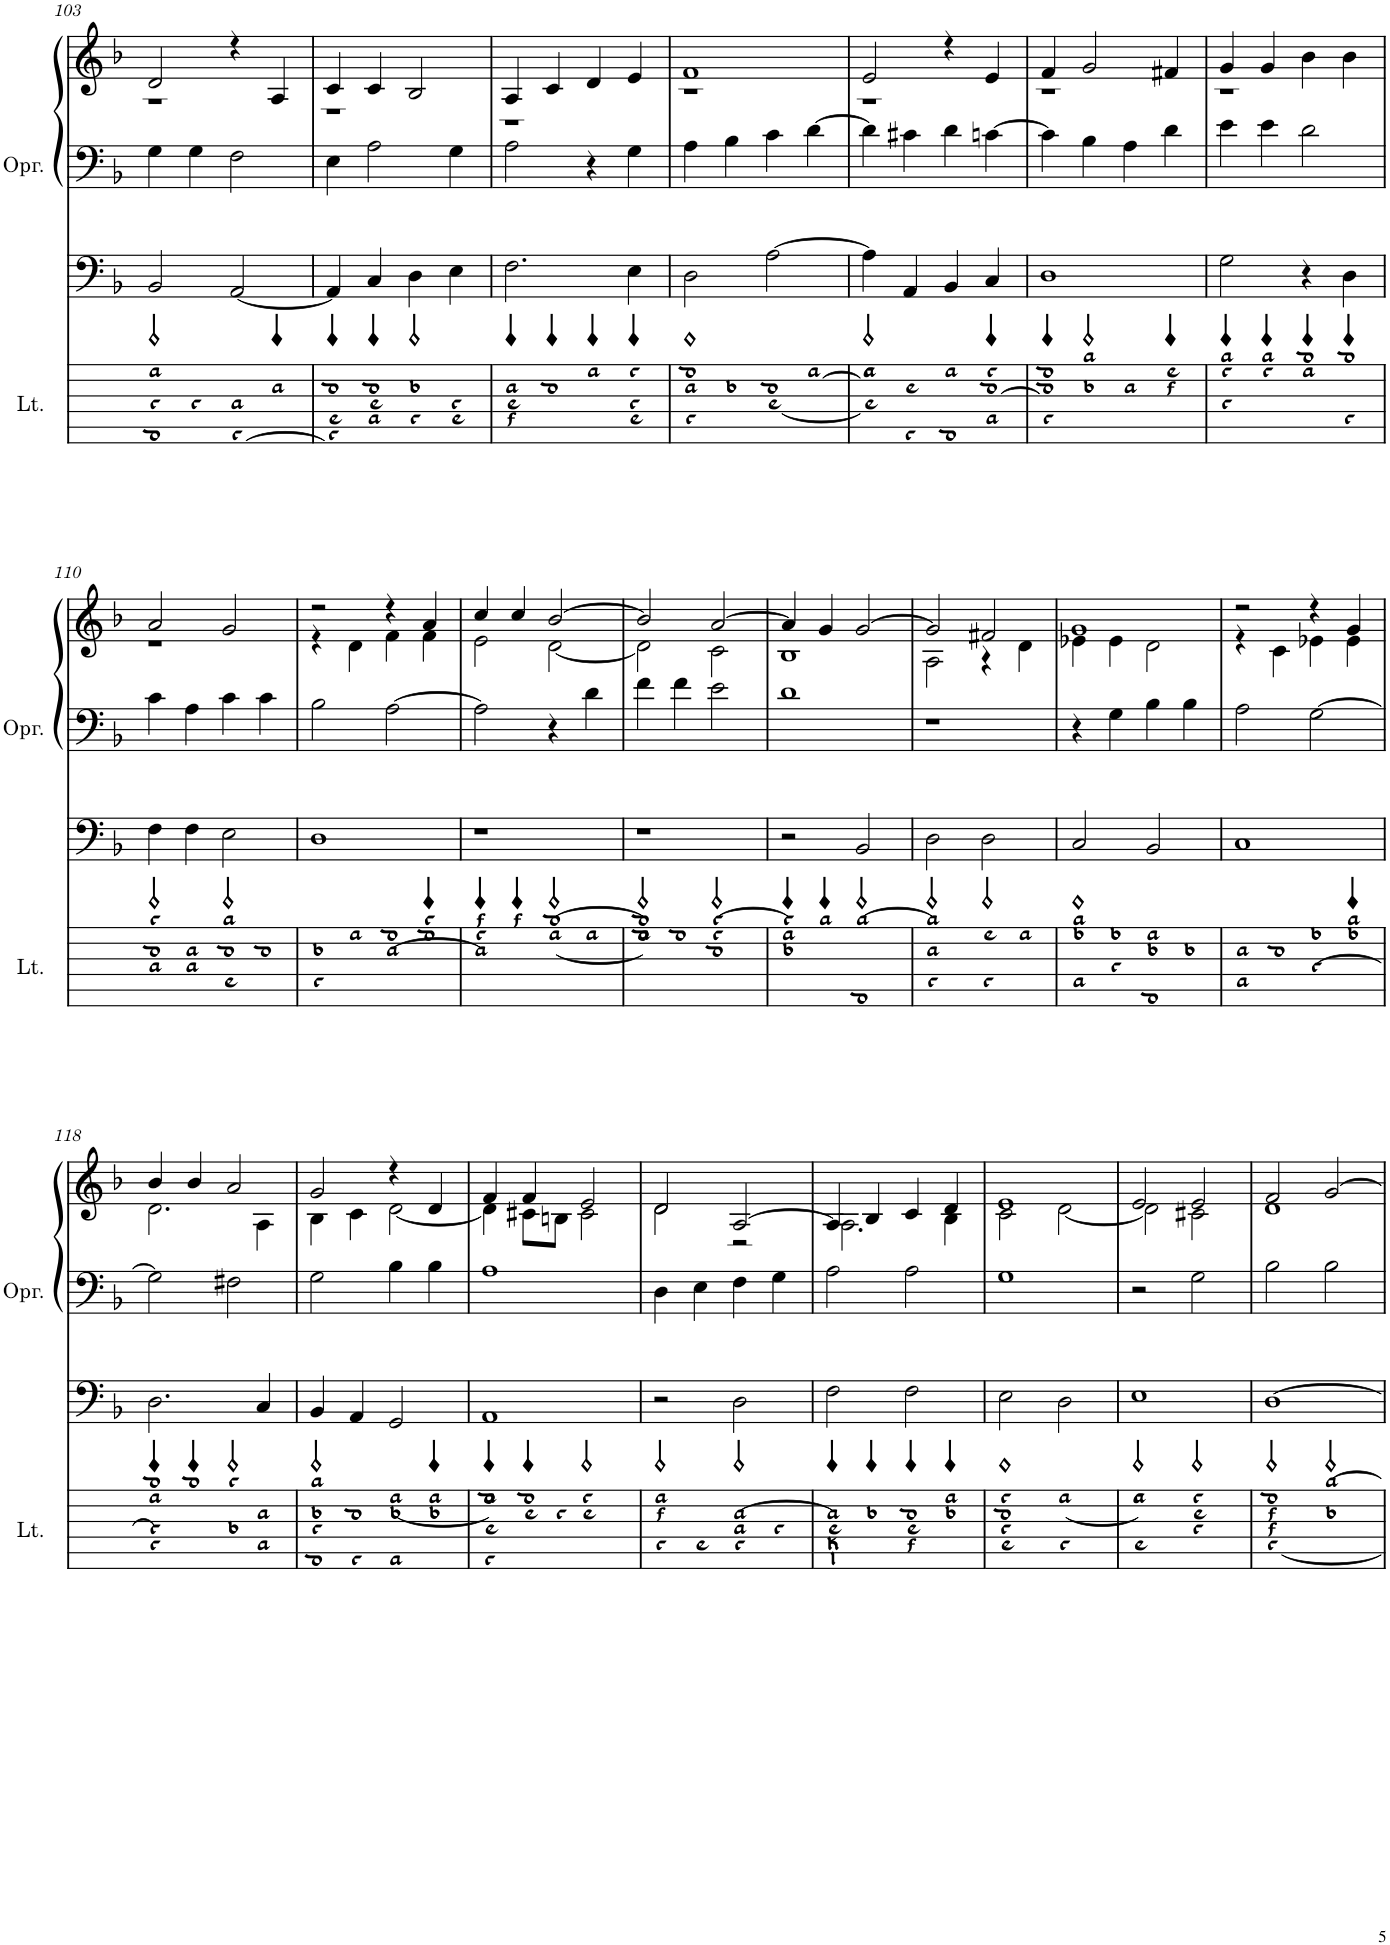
**kern	**kern	**kern	**kern
*part2	*part1	*part1	*part1
*staff4	*staff3	*staff2	*staff1
*I"Lute	*I"Organ	*	*
*I'Lt.	*	*	*
!!LO:PB:g=z
*	*clefF4	*clefF4	*clefG2
*k[b-]	*k[b-]	*k[b-]	*k[b-]
*M2/2	*M2/2	*M2/2	*M2/2
*met(c|)	*met(c|)	*met(c|)	*met(c|)
=103	=103	=103	=103
*^	*	*	*^
*	*^	*	*	*	*
*	*	*^	*	*	*	*
2d	1r	4G	2BB-	2BB-/	4G\	2d/	1r
.	.	4G	.	.	4G\	.	.
4r	.	[2AA 2F	2r	[2AA/	2F\	4r	.
4A	.	.	.	.	.	4A/	.
=104	=104	=104	=104	=104	=104	=104	=104
4c	1r	4AA] 4E	4r	4AA/]	4E\	4c/	1r
4c	.	2A	4C	4C/	2A\	4c/	.
2B-	.	.	4D	4D\	.	2B-/	.
.	.	4E 4G	4r	4E\	4G\	.	.
=105	=105	=105	=105	=105	=105	=105	=105
4A	1r	2A	2.F	2.F\	2A\	4A/	1r
4c	.	.	.	.	.	4c/	.
4d	.	4r	.	.	4r	4d/	.
4e	.	4E 4G	4r	4E\	4G\	4e/	.
=106	=106	=106	=106	=106	=106	=106	=106
1f	1r	4A	2D	2D\	4A\	1f	1r
.	.	4B-	.	.	4B-\	.	.
.	.	4c	[2A	[2A\	4c\	.	.
.	.	[4d	.	.	[4d\	.	.
=107	=107	=107	=107	=107	=107	=107	=107
2e	1r	4A] 4d]	4r	4A\]	4d\]	2e/	1r
.	.	4AA 4c#X	4r	4AA/	4c#X\	.	.
4r	.	4BB- 4d	4r	4BB-/	4d\	4r	.
4e	.	4C [4cn	4r	4C/	[4cn\	4e/	.
=108	=108	=108	=108	=108	=108	=108	=108
4f	1r	4c]	1D	1D	4c\]	4f/	1r
2g	.	4B-	.	.	4B-\	2g/	.
.	.	4A	.	.	4A\	.	.
4f#X	.	4d	.	.	4d\	4f#X/	.
=109	=109	=109	=109	=109	=109	=109	=109
4g	1r	4e	2G	2G\	4e\	4g/	1r
4g	.	4e	.	.	4e\	4g/	.
4b-	.	2d	4r	4r	2d\	4b-\	.
4b-	.	.	4D	4D\	.	4b-\	.
!!LO:LB:g=z	!!
=110	=110	=110	=110	=110	=110	=110	=110
2a	1r	4F 4c	4r	4F\	4c\	2a/	1r
.	.	4F 4A	4r	4F\	4A\	.	.
2g	.	4c	2E	2E\	4c\	2g/	.
.	.	4c	.	.	4c\	.	.
=111	=111	=111	=111	=111	=111	=111	=111
2r	4r	2B-	1D	1D	2B-\	2r	4r
.	4d	.	.	.	.	.	4d\
4r	4f	[2A	.	.	[2A\	4r	4f\
4a	4f	.	.	.	.	4a/	4f\
*	*	*v	*v	*	*	*	*
=112	=112	=112	=112	=112	=112	=112
4cc	2e	2A]	1r	2A\]	4cc/	2e\
4cc	.	.	.	.	4cc/	.
[2b-	[2d	4r	.	4r	[2b-/	[2d\
.	.	4d	.	4d\	.	.
=113	=113	=113	=113	=113	=113	=113
2b-]	2d]	4f	1r	4f\	2b-/]	2d\]
.	.	4f	.	4f\	.	.
[2a	2c	2e	.	2e\	[2a/	2c\
=114	=114	=114	=114	=114	=114	=114
*	*	*^	*	*	*	*
4a]	1B-	1d	2ryy	2r	1d	4a/]	1B-
4g	.	.	.	.	.	4g/	.
[2g	.	.	2BB-	2BB-/	.	[2g/	.
=115	=115	=115	=115	=115	=115	=115	=115
2g]	2A	2D	2r	2D\	1r	2g/]	2A\
2f#X	4r	2D	2r	2D\	.	2f#X/	4r
.	4d	.	.	.	.	.	4d\
=116	=116	=116	=116	=116	=116	=116	=116
1g	4e-X	4ryy	2C	2C/	4r	1g	4e-X\
.	4e-	4G	.	.	4G\	.	4e-\
.	2d	4B-	2BB-	2BB-/	4B-\	.	2d\
.	.	4B-	.	.	4B-\	.	.
=117	=117	=117	=117	=117	=117	=117	=117
2r	4r	2A	1C	1C	2A\	2r	4r
.	4c	.	.	.	.	.	4c\
4r	4e-X	[2G	.	.	[2G\	4r	4e-X\
4g	4e-	.	.	.	.	4g/	4e-\
!!LO:LB:g=z	!!
=118	=118	=118	=118	=118	=118	=118	=118
4b-	2.d	2G]	2.D	2.D\	2G\]	4b-/	2.d\
4b-	.	.	.	.	.	4b-/	.
2a	.	2F#X	.	.	2F#X\	2a/	.
.	4A	.	4C	4C/	.	.	4A\
=119	=119	=119	=119	=119	=119	=119	=119
2g	4B-	2G	4BB-	4BB-/	2G\	2g/	4B-\
.	4c	.	4AA	4AA/	.	.	4c\
4r	[2d	4B-	2GG	2GG/	4B-\	4r	[2d\
4d	.	4B-	.	.	4B-\	4d/	.
=120	=120	=120	=120	=120	=120	=120	=120
4f	4d]	1AA 1A	1r	1AA	1A	4f/	4d\]
4f	8c#XL	.	.	.	.	4f/	8c#X\L
.	8BnJ	.	.	.	.	.	8Bn\J
2e	2c#	.	.	.	.	2e/	2c#\
=121	=121	=121	=121	=121	=121	=121	=121
2d	2d	4D	2ryy	2r	4D\	2d/	2d\
.	.	4E	.	.	4E\	.	.
[2A	2r	4F	2D	2D\	4F\	[2A/	2r
.	.	4G	.	.	4G\	.	.
=122	=122	=122	=122	=122	=122	=122	=122
4A]	2.A	2F 2A	2r	2F\	2A\	4A/]	2.A\
4B-	.	.	.	.	.	4B-/	.
4c	.	2F 2A	2r	2F\	2A\	4c/	.
4d	4B-	.	.	.	.	4d/	4B-\
=123	=123	=123	=123	=123	=123	=123	=123
1e	2c	1G	2E	2E\	1G	1e	2c\
.	[2d	.	2D	2D\	.	.	[2d\
=124	=124	=124	=124	=124	=124	=124	=124
2e	2d]	2ryy	1E	1E	2r	2e/	2d\]
2e	2c#X	2G	.	.	2G\	2e/	2c#X\
=125	=125	=125	=125	=125	=125	=125	=125
2f	1d	2B-	[1D	[1D	2B-\	2f/	1d
[2g	.	2B-	.	.	2B-\	[2g/	.
*v	*v	*v	*v	*	*	*v	*v
=	=	=	=
*-	*-	*-	*-
